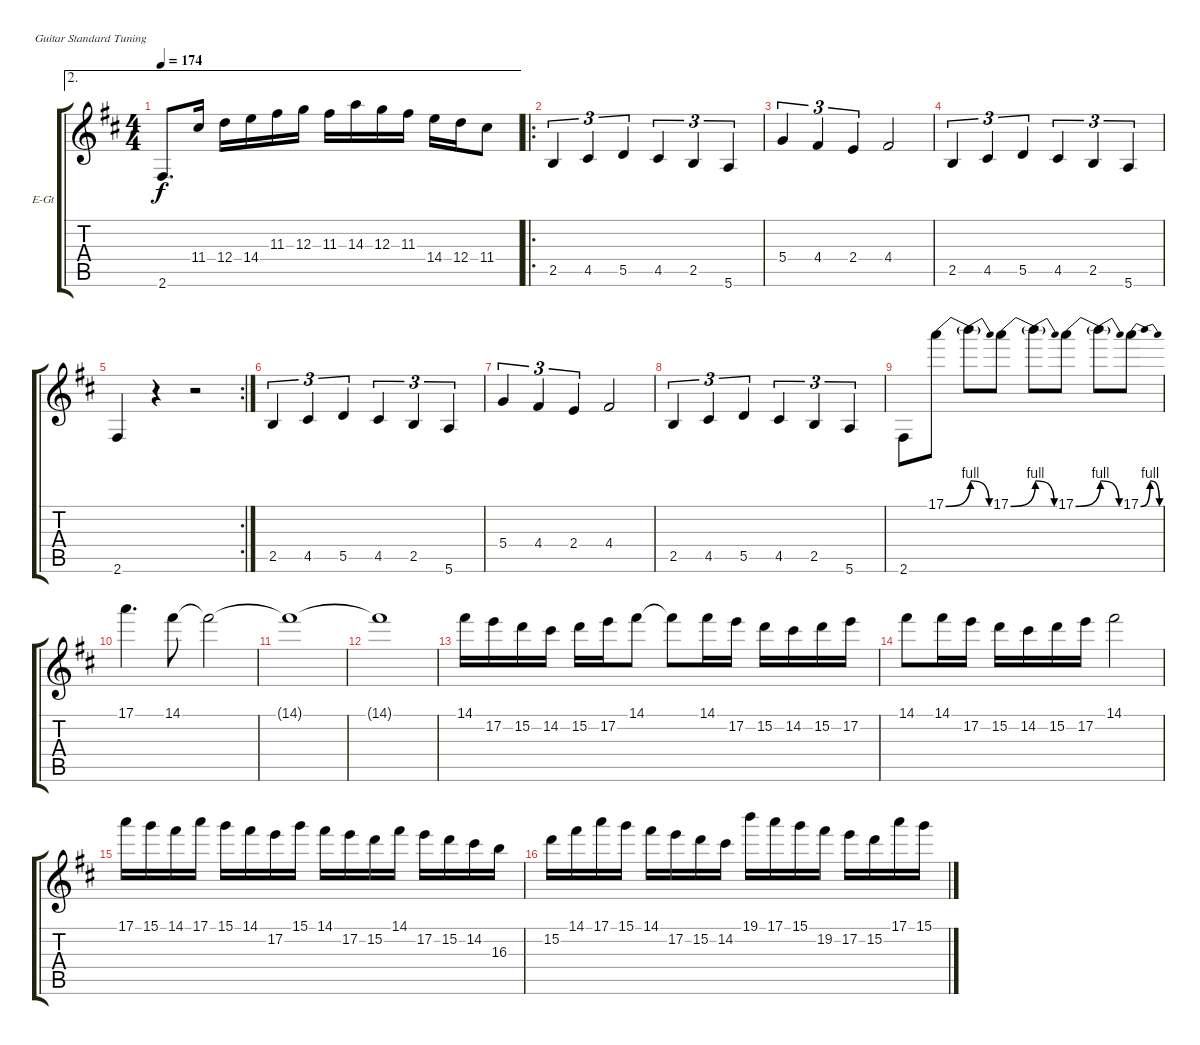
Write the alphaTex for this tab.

\bracketExtendMode groupsimilarinstruments
\firstSystemTrackNameOrientation horizontal
\otherSystemsTrackNameOrientation horizontal
\track ("Track 1" "E-Gt") {instrument distortionguitar}
\staff {score tabs}
\tuning (E4 B3 G3 D3 A2 E2)
\ae 2
\ts (4 4)
\tempo 174
\clef g2
\ks bminor
2.6.8{d dy f} 11.4.16 12.4.16 14.4.16 11.3.16 12.3.16 11.3.16 14.3.16 12.3.16 11.3.16 14.4.16 12.4.16 11.4.8 |
\ro
2.5.4{tu (3 2)} 4.5.4{tu (3 2)} 5.5.4{tu (3 2)} 4.5.4{tu (3 2)} 2.5.4{tu (3 2)} 5.6.4{tu (3 2)} |
5.4.4{tu (3 2)} 4.4.4{tu (3 2)} 2.4.4{tu (3 2)} 4.4.2 |
2.5.4{tu (3 2)} 4.5.4{tu (3 2)} 5.5.4{tu (3 2)} 4.5.4{tu (3 2)} 2.5.4{tu (3 2)} 5.6.4{tu (3 2)} |
\rc 2
2.6.4 r.4 r.2 |
2.5.4{tu (3 2)} 4.5.4{tu (3 2)} 5.5.4{tu (3 2)} 4.5.4{tu (3 2)} 2.5.4{tu (3 2)} 5.6.4{tu (3 2)} |
5.4.4{tu (3 2)} 4.4.4{tu (3 2)} 2.4.4{tu (3 2)} 4.4.2 |
2.5.4{tu (3 2)} 4.5.4{tu (3 2)} 5.5.4{tu (3 2)} 4.5.4{tu (3 2)} 2.5.4{tu (3 2)} 5.6.4{tu (3 2)} |
2.6.8 17.1{be (bend 0 0 60 4)}.8 17.1{be (release 0 4 60 0) t}.8 17.1{be (bend 0 0 60 4)}.8 17.1{be (release 0 4 60 0) t}.8 17.1{be (bend 0 0 60 4)}.8 17.1{be (release 0 4 60 0) t}.8 17.1{be (bendrelease 0 0 30 4 30 4 60 0)}.8 |
17.1.4{d} 14.1.8 14.1{t}.2 |
14.1{t}.1 |
14.1{t}.1 |
14.1.16 17.2.16 15.2.16 14.2.16 15.2.16 17.2.16 14.1.8 14.1{t}.8 14.1.16 17.2.16 15.2.16 14.2.16 15.2.16 17.2.16 |
14.1.8 14.1.16 17.2.16 15.2.16 14.2.16 15.2.16 17.2.16 14.1.2 |
17.1.16 15.1.16 14.1.16 17.1.16 15.1.16 14.1.16 17.2.16 15.1.16 14.1.16 17.2.16 15.2.16 14.1.16 17.2.16 15.2.16 14.2.16 16.3.16 |
15.2.16 14.1.16 17.1.16 15.1.16 14.1.16 17.2.16 15.2.16 14.2.16 19.1.16 17.1.16 15.1.16 19.2.16 17.2.16 15.2.16 17.1.16 15.1.16
